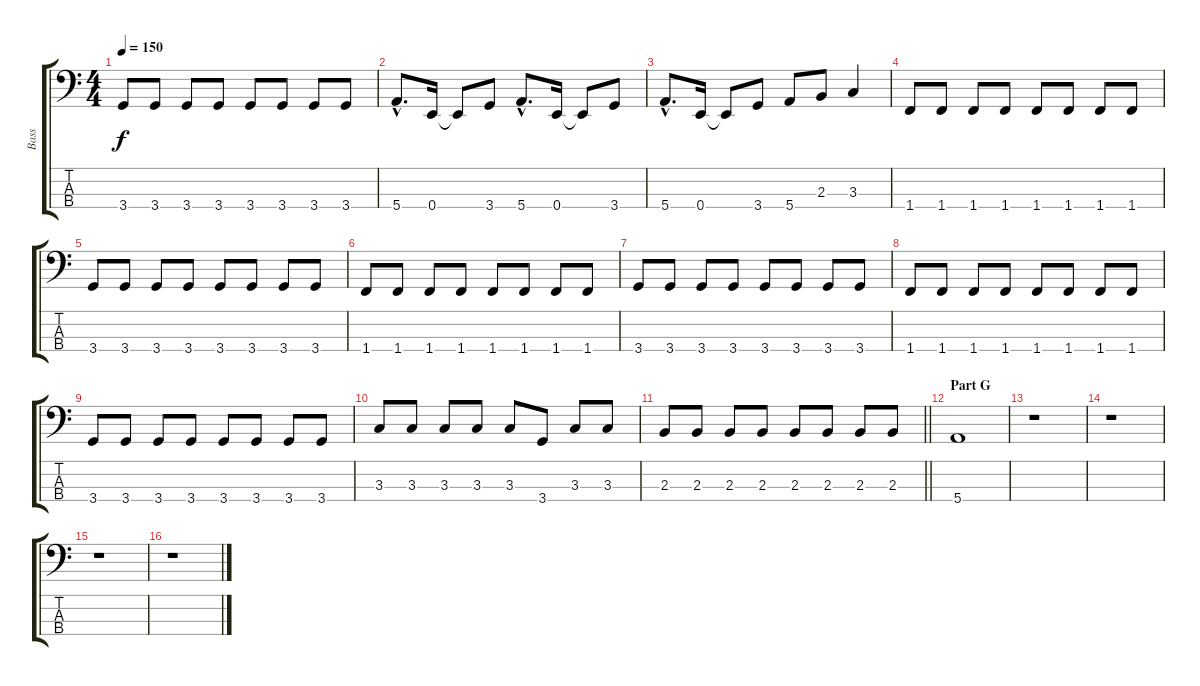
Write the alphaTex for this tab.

\track ("Bass" "Bass") {instrument electricbasspick}
\staff {score tabs}
\tuning (G2 D2 A1 E1) {hide}
\ts (4 4)
\tempo 150
\clef f4
\ks c
3.4.8{dy f} 3.4.8 3.4.8 3.4.8 3.4.8 3.4.8 3.4.8 3.4.8 |
5.4{hac}.8{d} 0.4.16 0.4{t}.8 3.4.8 5.4{hac}.8{d} 0.4.16 0.4{t}.8 3.4.8 |
5.4{hac}.8{d} 0.4.16 0.4{t}.8 3.4.8 5.4.8 2.3.8 3.3.4 |
1.4.8 1.4.8 1.4.8 1.4.8 1.4.8 1.4.8 1.4.8 1.4.8 |
3.4.8 3.4.8 3.4.8 3.4.8 3.4.8 3.4.8 3.4.8 3.4.8 |
1.4.8 1.4.8 1.4.8 1.4.8 1.4.8 1.4.8 1.4.8 1.4.8 |
3.4.8 3.4.8 3.4.8 3.4.8 3.4.8 3.4.8 3.4.8 3.4.8 |
1.4.8 1.4.8 1.4.8 1.4.8 1.4.8 1.4.8 1.4.8 1.4.8 |
3.4.8 3.4.8 3.4.8 3.4.8 3.4.8 3.4.8 3.4.8 3.4.8 |
3.3.8 3.3.8 3.3.8 3.3.8 3.3.8 3.4.8 3.3.8 3.3.8 |
\barLineRight lightlight
2.3.8 2.3.8 2.3.8 2.3.8 2.3.8 2.3.8 2.3.8 2.3.8 |
\section ("" "Part G")
5.4.1 |
r.1 |
r.1 |
r.1 |
r.1
